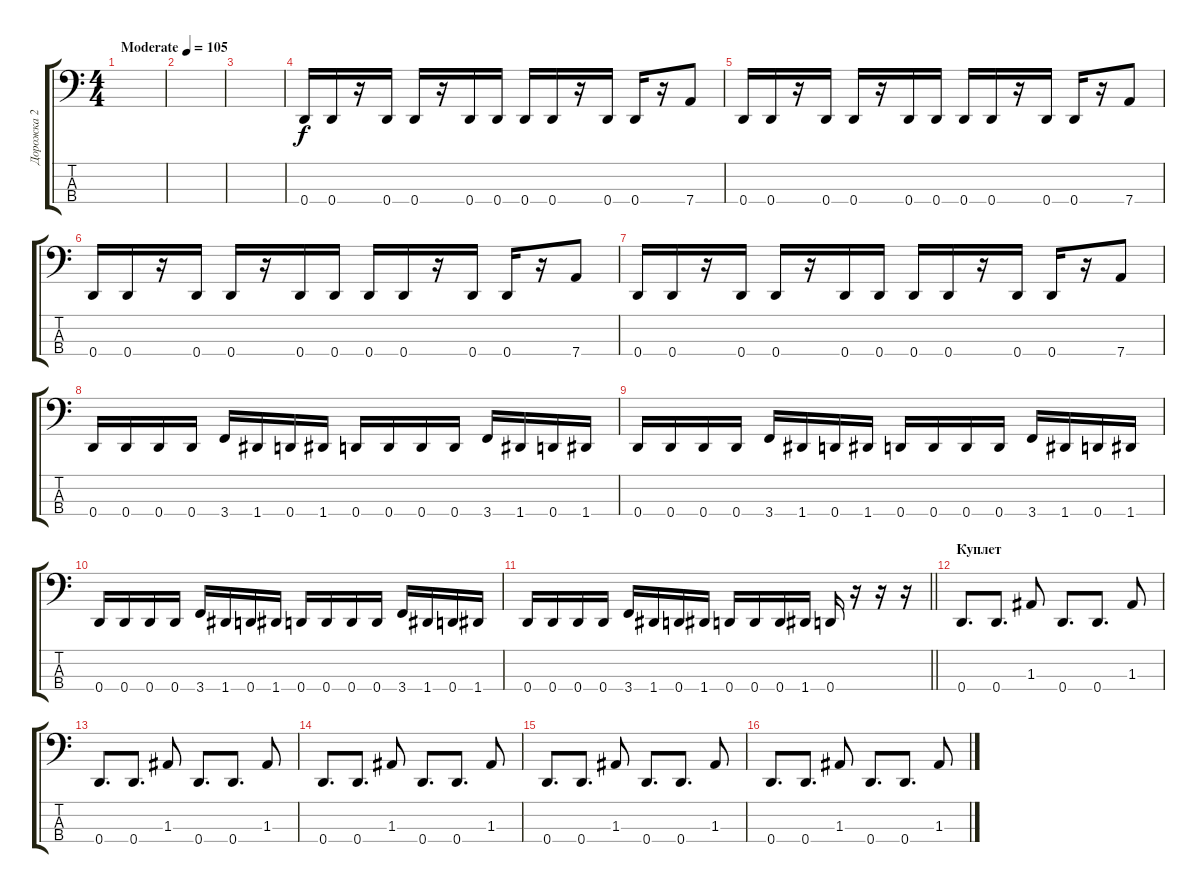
\track ("Дорожка 2" "Дорожка 2") {instrument electricbasspick}
\staff {score tabs}
\tuning (G2 D2 A1 D1) {hide}
\ts (4 4)
\tempo (105 "Moderate")
\clef f4
\ks c
|
|
|
0.4.16 0.4.16 r.16 0.4.16 0.4.16 r.16 0.4.16 0.4.16 0.4.16 0.4.16 r.16 0.4.16 0.4.16 r.16 7.4.8 |
0.4.16 0.4.16 r.16 0.4.16 0.4.16 r.16 0.4.16 0.4.16 0.4.16 0.4.16 r.16 0.4.16 0.4.16 r.16 7.4.8 |
0.4.16 0.4.16 r.16 0.4.16 0.4.16 r.16 0.4.16 0.4.16 0.4.16 0.4.16 r.16 0.4.16 0.4.16 r.16 7.4.8 |
0.4.16 0.4.16 r.16 0.4.16 0.4.16 r.16 0.4.16 0.4.16 0.4.16 0.4.16 r.16 0.4.16 0.4.16 r.16 7.4.8 |
0.4.16 0.4.16 0.4.16 0.4.16 3.4.16 1.4.16 0.4.16 1.4.16 0.4.16 0.4.16 0.4.16 0.4.16 3.4.16 1.4.16 0.4.16 1.4.16 |
0.4.16 0.4.16 0.4.16 0.4.16 3.4.16 1.4.16 0.4.16 1.4.16 0.4.16 0.4.16 0.4.16 0.4.16 3.4.16 1.4.16 0.4.16 1.4.16 |
0.4.16 0.4.16 0.4.16 0.4.16 3.4.16 1.4.16 0.4.16 1.4.16 0.4.16 0.4.16 0.4.16 0.4.16 3.4.16 1.4.16 0.4.16 1.4.16 |
\barLineRight lightlight
0.4.16 0.4.16 0.4.16 0.4.16 3.4.16 1.4.16 0.4.16 1.4.16 0.4.16 0.4.16 0.4.16 1.4.16 0.4.16 r.16 r.16 r.16 |
\section ("" "Куплет")
0.4.8{d instrument electricbasspick} 0.4.8{d} 1.3.8 0.4.8{d} 0.4.8{d} 1.3.8 |
0.4.8{d} 0.4.8{d} 1.3.8 0.4.8{d} 0.4.8{d} 1.3.8 |
0.4.8{d} 0.4.8{d} 1.3.8 0.4.8{d} 0.4.8{d} 1.3.8 |
0.4.8{d} 0.4.8{d} 1.3.8 0.4.8{d} 0.4.8{d} 1.3.8 |
0.4.8{d} 0.4.8{d} 1.3.8 0.4.8{d} 0.4.8{d} 1.3.8
